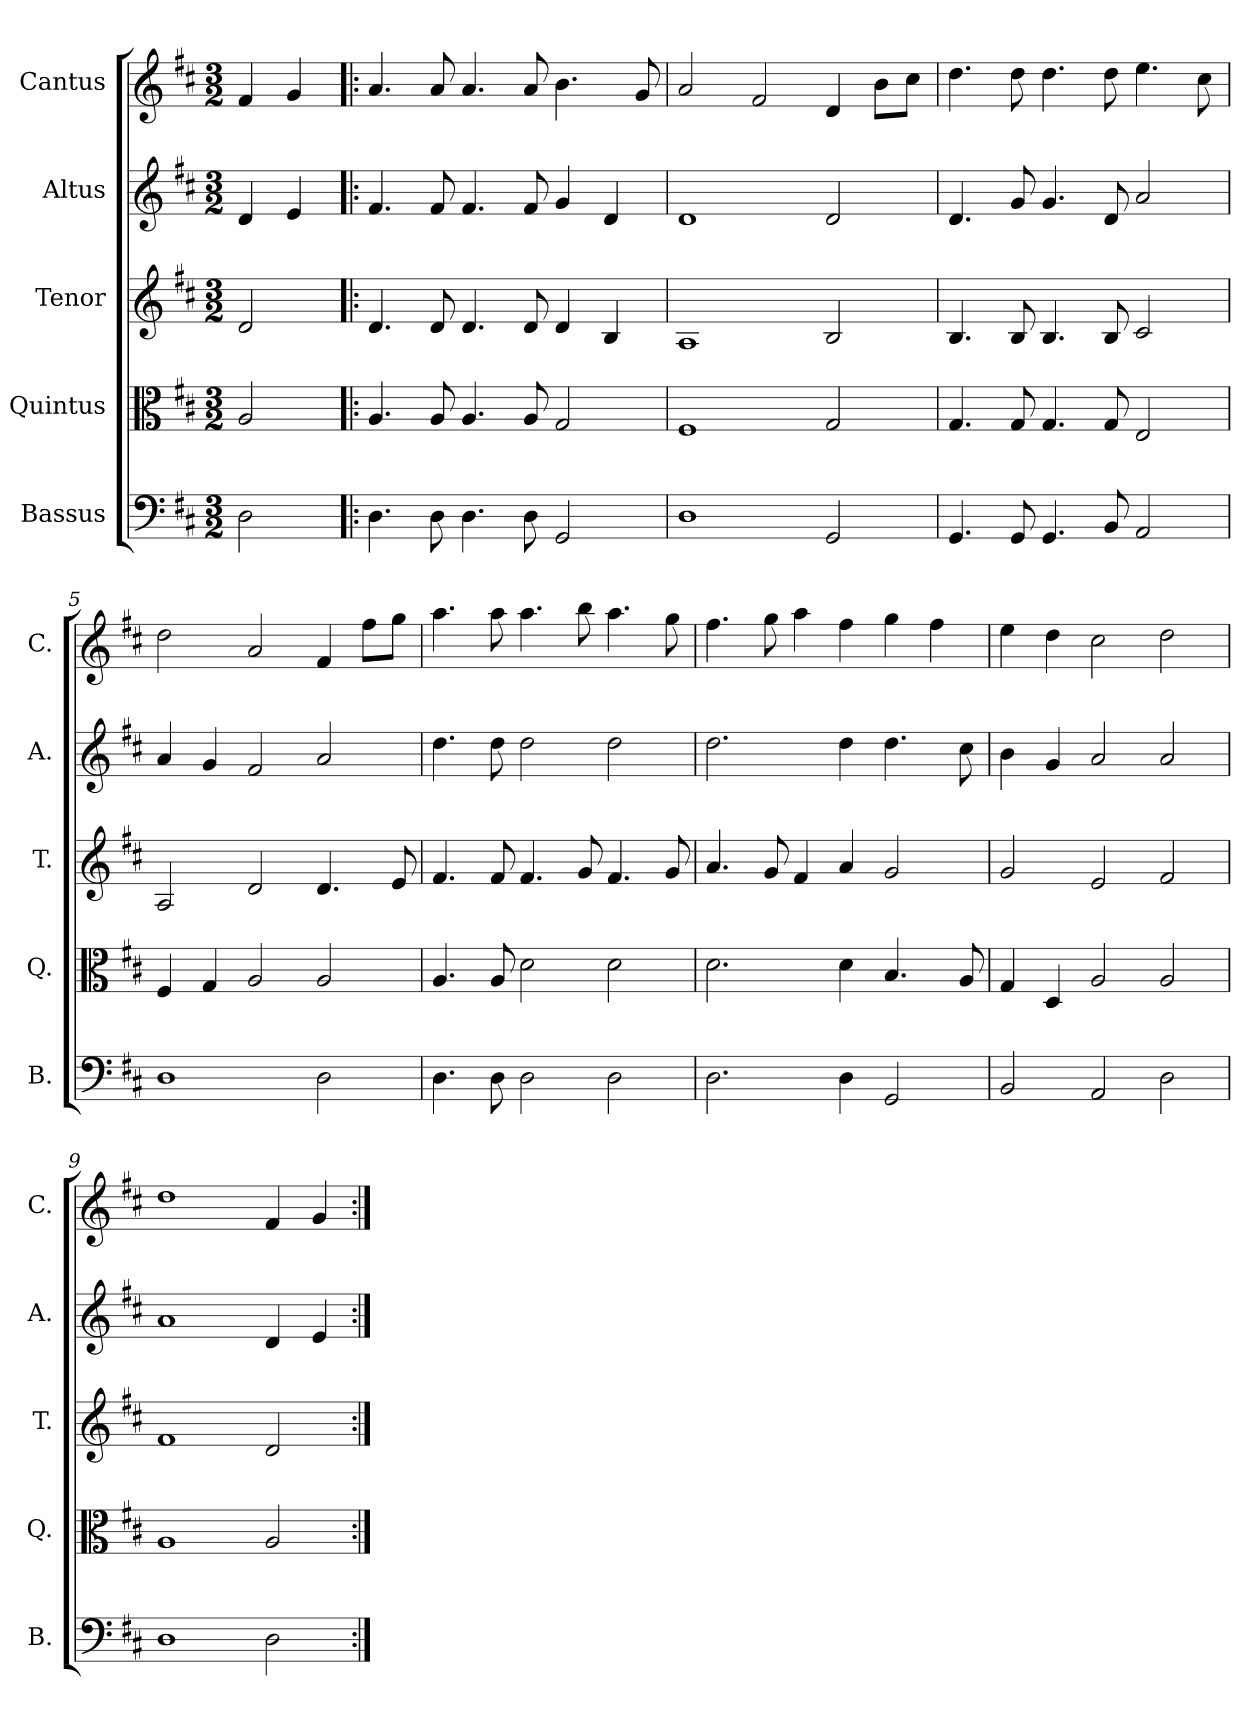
**kern	**kern	**kern	**kern	**kern
*part5	*part4	*part3	*part2	*part1
*staff5	*staff4	*staff3	*staff2	*staff1
*I"Bassus	*I"Quintus	*I"Tenor	*I"Altus	*I"Cantus
*I'B.	*I'Q.	*I'T.	*I'A.	*I'C.
*clefF4	*clefC3	*clefG2	*clefG2	*clefG2
*k[f#c#]	*k[f#c#]	*k[f#c#]	*k[f#c#]	*k[f#c#]
*D:	*D:	*D:	*D:	*D:
*M3/2	*M3/2	*M3/2	*M3/2	*M3/2
=1	=1	=1	=1	=1
2D\	2A/	2d/	4d/	4f#/
.	.	.	4e/	4g/
=2!|:	=2!|:	=2!|:	=2!|:	=2!|:
4.D\	4.A/	4.d/	4.f#/	4.a/
8D\	8A/	8d/	8f#/	8a/
4.D\	4.A/	4.d/	4.f#/	4.a/
8D\	8A/	8d/	8f#/	8a/
2GG/	2G/	4d/	4g/	4.b\
.	.	4B/	4d/	.
.	.	.	.	8g/
=3	=3	=3	=3	=3
1D\	1F#/	1A/	1d/	2a/
.	.	.	.	2f#/
2GG/	2G/	2B/	2d/	4d/
.	.	.	.	8b\L
.	.	.	.	8cc#\J
=4	=4	=4	=4	=4
4.GG/	4.G/	4.B/	4.d/	4.dd\
8GG/	8G/	8B/	8g/	8dd\
4.GG/	4.G/	4.B/	4.g/	4.dd\
8BB/	8G/	8B/	8d/	8dd\
2AA/	2E/	2c#/	2a/	4.ee\
.	.	.	.	8cc#\
=5	=5	=5	=5	=5
1D\	4F#/	2A/	4a/	2dd\
.	4G/	.	4g/	.
.	2A/	2d/	2f#/	2a/
2D\	2A/	4.d/	2a/	4f#/
.	.	.	.	8ff#\L
.	.	8e/	.	8gg\J
=6	=6	=6	=6	=6
4.D\	4.A/	4.f#/	4.dd\	4.aa\
8D\	8A/	8f#/	8dd\	8aa\
2D\	2d\	4.f#/	2dd\	4.aa\
.	.	8g/	.	8bb\
2D\	2d\	4.f#/	2dd\	4.aa\
.	.	8g/	.	8gg\
=7	=7	=7	=7	=7
2.D\	2.d\	4.a/	2.dd\	4.ff#\
.	.	8g/	.	8gg\
.	.	4f#/	.	4aa\
4D\	4d\	4a/	4dd\	4ff#\
2GG/	4.B/	2g/	4.dd\	4gg\
.	.	.	.	4ff#\
.	8A/	.	8cc#\	.
=8	=8	=8	=8	=8
2BB/	4G/	2g/	4b\	4ee\
.	4D/	.	4g/	4dd\
2AA/	2A/	2e/	2a/	2cc#\
2D\	2A/	2f#/	2a/	2dd\
=9	=9	=9	=9	=9
1D\	1A/	1f#/	1a/	1dd\
2D\	2A/	2d/	4d/	4f#/
.	.	.	4e/	4g/
=:|!	=:|!	=:|!	=:|!	=:|!
*-	*-	*-	*-	*-
